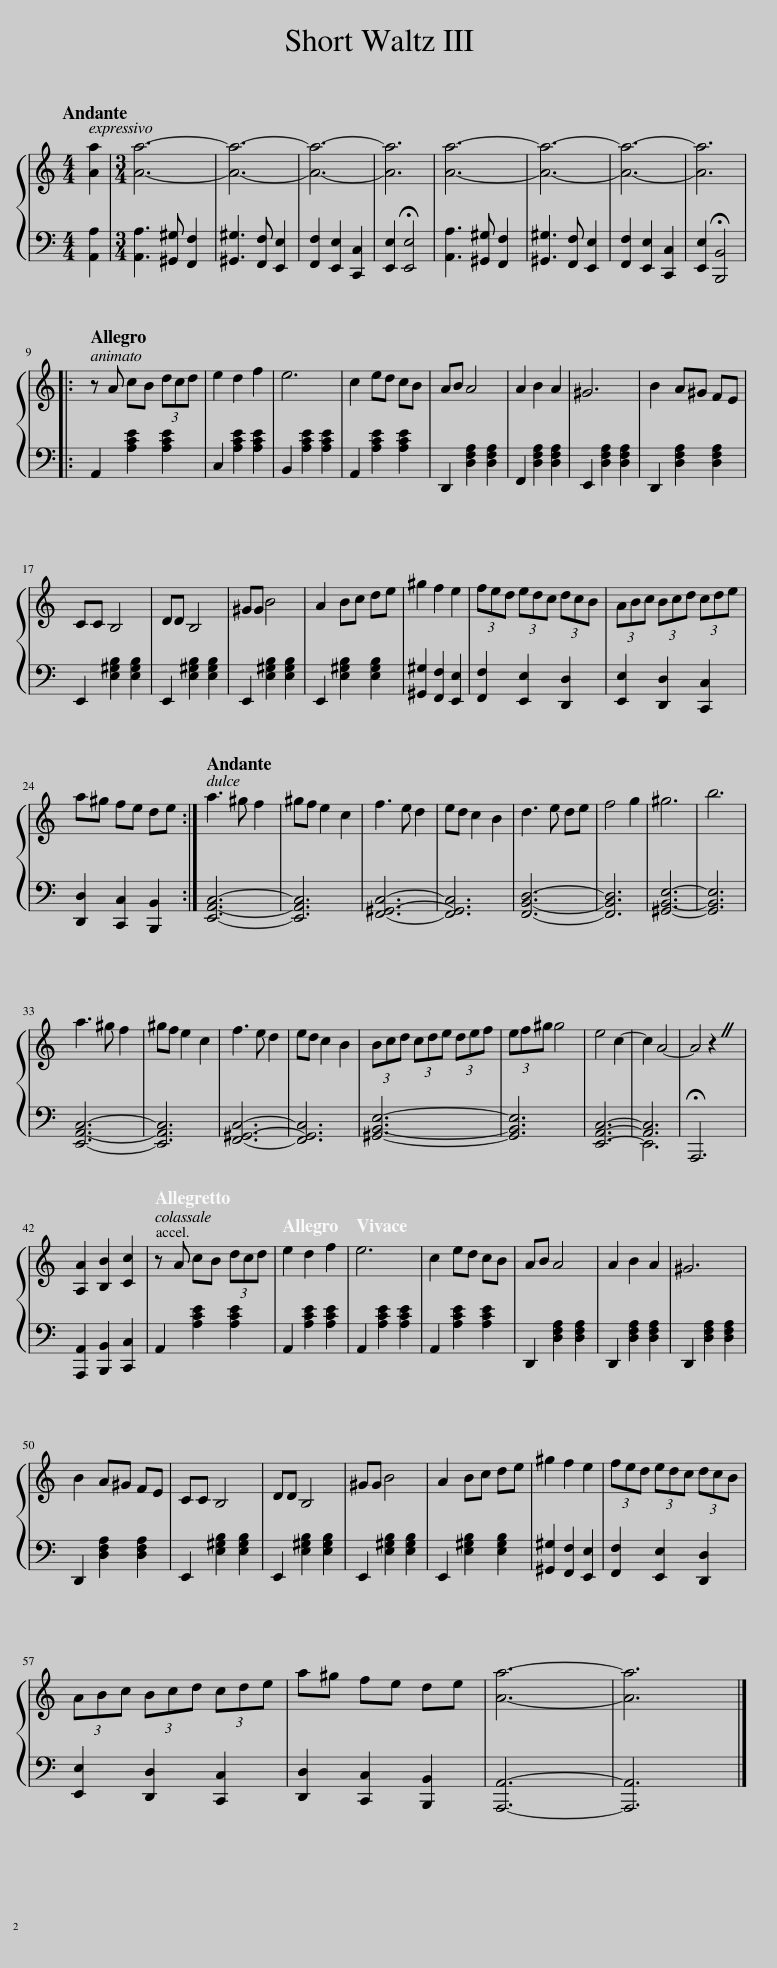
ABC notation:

X:1
%%score { 1 | ( 2 3 ) }
L:1/8
Q:1/4=92
M:4/4
I:linebreak $
K:C
V:1 treble
V:2 bass
V:3 bass
V:1
 [Aa]2 |[M:3/4] [Aa]6- | [Aa]6- | [Aa]6- | [Aa]6 | %5
 [Aa]6- | [Aa]6- | [Aa]6- | [Aa]6 |:$[Q:1/4=144] z A cB (3dcd | %10
 e2 d2 f2 | e6 | c2 ed cB | AB A4 | A2 B2 A2 | %15
 ^G6 | B2 A^G FE |$ CC B,4 | DD B,4 | ^GG B4 | %20
 A2 Bc de | ^g2 f2 e2 | (3fed (3edc (3dcB | (3ABc (3Bcd (3cde |$ a^g fe de :| %25
[Q:1/4=92] a3 ^g f2 | ^gf e2 c2 | f3 e d2 | ed c2 B2 | d3 e de | %30
 f4 g2 | ^g6 | b6 |$ a3 ^g f2 | ^gf e2 c2 | %35
 f3 e d2 | ed c2 B2 | (3Bcd (3cde (3def | (3ef^g g4 | e4 c2- | %40
 c2 A4- | A4 z2 |$ [A,A]2 [B,B]2 [Cc]2 |[Q:1/4=116] z A cB (3dcd |[Q:1/4=144] e2 d2 f2 | %45
[Q:1/4=172] e6 | c2 ed cB | AB A4 | A2 B2 A2 | ^G6 |$ %50
 B2 A^G FE | CC B,4 | DD B,4 | ^GG B4 | A2 Bc de | %55
 ^g2 f2 e2 | (3fed (3edc (3dcB |$ (3ABc (3Bcd (3cde | a^g fe de | [Aa]6- | %60
 [Aa]6 |] %61
V:2
 [A,,A,]2 |[M:3/4] [A,,A,]3 [^G,,^G,] [F,,F,]2 | [^G,,^G,]3 [F,,F,] [E,,E,]2 | [F,,F,]2 [E,,E,]2 [C,,C,]2 | [E,,E,]2 !fermata![E,,E,]4 | %5
 [A,,A,]3 [^G,,^G,] [F,,F,]2 | [^G,,^G,]3 [F,,F,] [E,,E,]2 | [F,,F,]2 [E,,E,]2 [C,,C,]2 | [E,,E,]2 !fermata![B,,,B,,]4 |:$ A,,2 [A,CE]2 [A,CE]2 | %10
 C,2 [A,CE]2 [A,CE]2 | B,,2 [A,CE]2 [A,CE]2 | A,,2 [A,CE]2 [A,CE]2 | D,,2 [D,F,A,]2 [D,F,A,]2 | F,,2 [D,F,A,]2 [D,F,A,]2 | %15
 E,,2 [D,F,A,]2 [D,F,A,]2 | D,,2 [D,F,A,]2 [D,F,A,]2 |$ E,,2 [E,^G,B,]2 [E,G,B,]2 | E,,2 [E,^G,B,]2 [E,G,B,]2 | E,,2 [E,^G,B,]2 [E,G,B,]2 | %20
 E,,2 [E,^G,B,]2 [E,G,B,]2 | [^G,,^G,]2 [F,,F,]2 [E,,E,]2 | [F,,F,]2 [E,,E,]2 [D,,D,]2 | [E,,E,]2 [D,,D,]2 [C,,C,]2 |$ [D,,D,]2 [C,,C,]2 [B,,,B,,]2 :| %25
 [E,,A,,C,]6- | [E,,A,,C,]6 | [F,,^G,,C,]6- | [F,,G,,C,]6 | [F,,B,,D,]6- | %30
 [F,,B,,D,]6 | [^G,,B,,E,]6- | [G,,B,,E,]6 |$ [E,,A,,C,]6- | [E,,A,,C,]6 | %35
 [F,,^G,,C,]6- | [F,,G,,C,]6 | [^G,,B,,E,]6- | [G,,B,,E,]6 | [E,,A,,C,]6- | %40
 [A,,C,]6 | !fermata!A,,,6 |$ [A,,,A,,]2 [B,,,B,,]2 [C,,C,]2 | A,,2 [A,CE]2 [A,CE]2 | A,,2 [A,CE]2 [A,CE]2 | %45
 A,,2 [A,CE]2 [A,CE]2 | A,,2 [A,CE]2 [A,CE]2 | D,,2 [D,F,A,]2 [D,F,A,]2 | D,,2 [D,F,A,]2 [D,F,A,]2 | D,,2 [D,F,A,]2 [D,F,A,]2 |$ %50
 D,,2 [D,F,A,]2 [D,F,A,]2 | E,,2 [E,^G,B,]2 [E,G,B,]2 | E,,2 [E,^G,B,]2 [E,G,B,]2 | E,,2 [E,^G,B,]2 [E,G,B,]2 | E,,2 [E,^G,B,]2 [E,G,B,]2 | %55
 [^G,,^G,]2 [F,,F,]2 [E,,E,]2 | [F,,F,]2 [E,,E,]2 [D,,D,]2 |$ [E,,E,]2 [D,,D,]2 [C,,C,]2 | [D,,D,]2 [C,,C,]2 [B,,,B,,]2 | [A,,,A,,]6- | %60
 [A,,,A,,]6 |] %61
V:3
 x2 |[M:3/4] x6 | x6 | x6 | x6 | %5
 x6 | x6 | x6 | x6 |:$ x6 | %10
 x6 | x6 | x6 | x6 | x6 | %15
 x6 | x6 |$ x6 | x6 | x6 | %20
 x6 | x6 | x6 | x6 |$ x6 :| %25
 x6 | x6 | x6 | x6 | x6 | %30
 x6 | x6 | x6 |$ x6 | x6 | %35
 x6 | x6 | x6 | x6 | x6 | %40
 E,,6 | x6 |$ x6 | x6 | x6 | %45
 x6 | x6 | x6 | x6 | x6 |$ %50
 x6 | x6 | x6 | x6 | x6 | %55
 x6 | x6 |$ x6 | x6 | x6 | %60
 x6 |] %61
